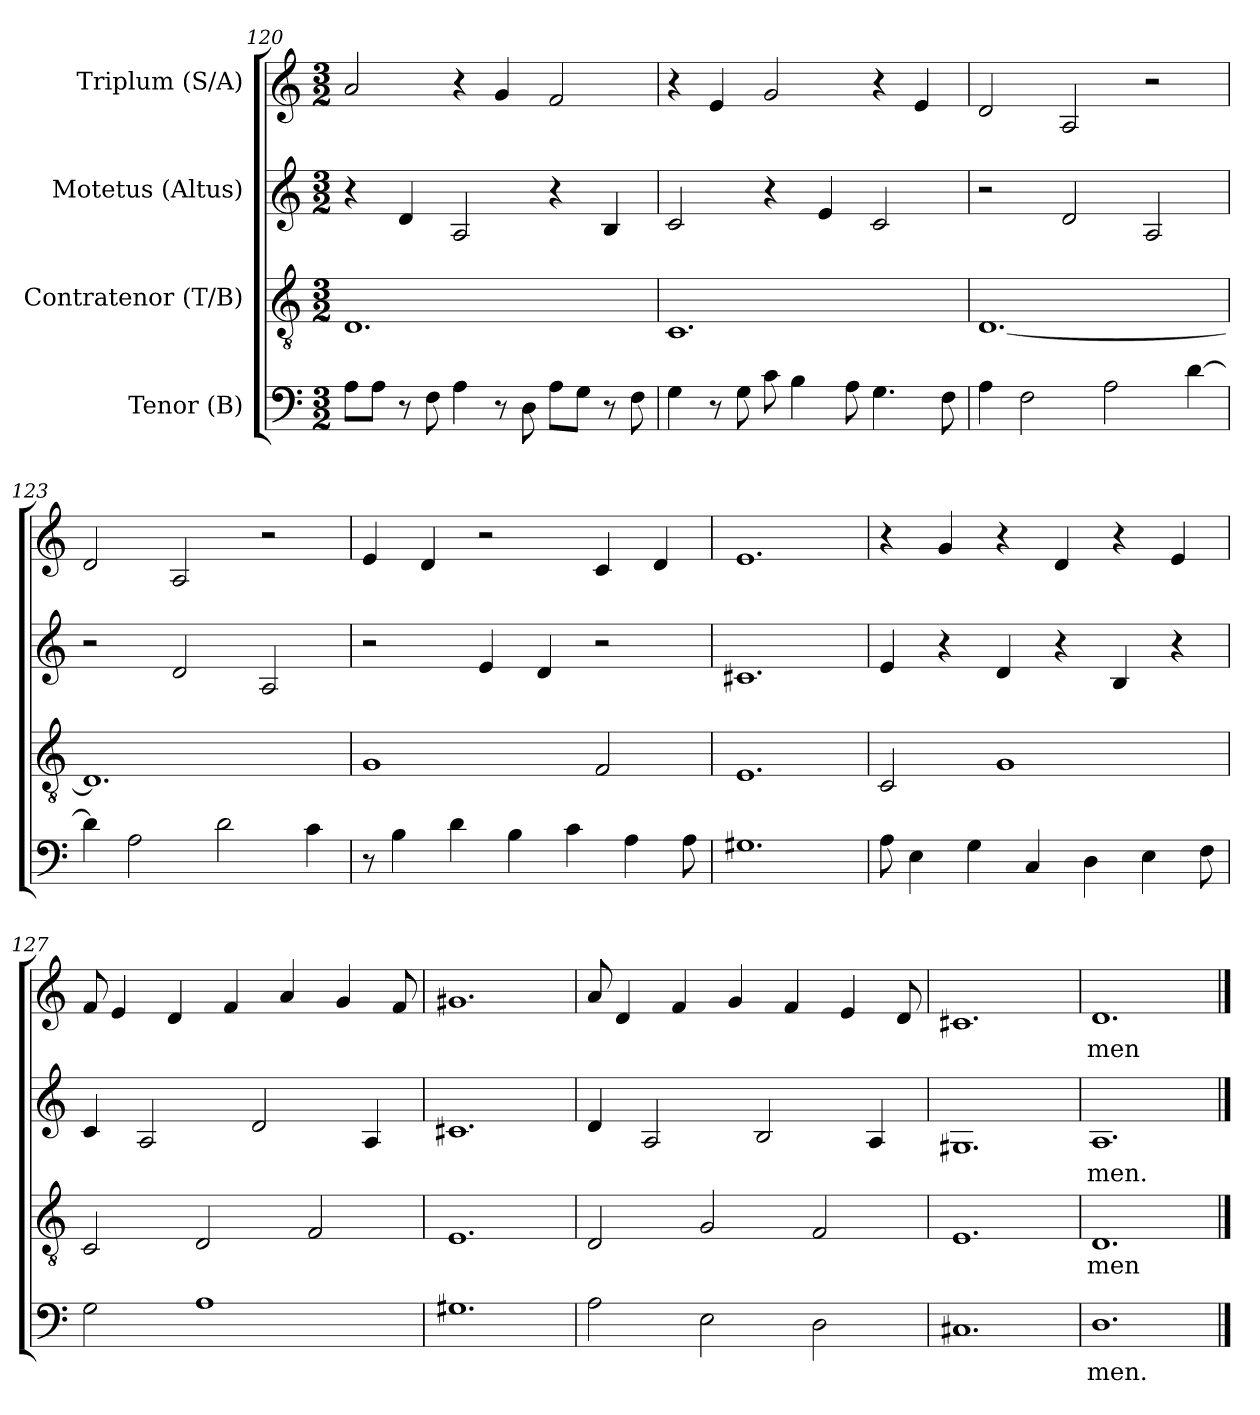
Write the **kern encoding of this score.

**kern	**text	**kern	**text	**kern	**text	**kern	**text
*part4	*part4	*part3	*part3	*part2	*part2	*part1	*part1
*staff4	*staff4	*staff3	*staff3	*staff2	*staff2	*staff1	*staff1
*I"Tenor  (B)	*	*I"Contratenor       (T/B)	*	*I"Motetus  (Altus)	*	*I"Triplum   (S/A)	*
!!LO:LB:g=z
*clefF4	*	*clefGv2	*	*clefG2	*	*clefG2	*
*k[]	*	*k[]	*	*k[]	*	*k[]	*
*C:	*	*C:	*	*C:	*	*C:	*
*M3/2	*	*M3/2	*	*M3/2	*	*M3/2	*
=120	=120	=120	=120	=120	=120	=120	=120
8A\L	.	1.D	.	4r	.	2a/	.
8A\J	.	.	.	.	.	.	.
8r	.	.	.	4d/	.	.	.
8F\	.	.	.	.	.	.	.
4A\	.	.	.	2A/	.	4r	.
8r	.	.	.	.	.	4g/	.
8D\	.	.	.	.	.	.	.
8A\L	.	.	.	4r	.	2f/	.
8G\J	.	.	.	.	.	.	.
8r	.	.	.	4B/	.	.	.
8F\	.	.	.	.	.	.	.
=121	=121	=121	=121	=121	=121	=121	=121
4G\	.	1.C	.	2c/	.	4r	.
8r	.	.	.	.	.	4e/	.
8G\	.	.	.	.	.	.	.
8c\	.	.	.	4r	.	2g/	.
4B\	.	.	.	.	.	.	.
.	.	.	.	4e/	.	.	.
8A\	.	.	.	.	.	.	.
4.G\	.	.	.	2c/	.	4r	.
.	.	.	.	.	.	4e/	.
8F\	.	.	.	.	.	.	.
=122	=122	=122	=122	=122	=122	=122	=122
4A\	.	[1.D	.	2r	.	2d/	.
2F\	.	.	.	.	.	.	.
.	.	.	.	2d/	.	2A/	.
2A\	.	.	.	.	.	.	.
.	.	.	.	2A/	.	2r	.
[4d\	.	.	.	.	.	.	.
=123	=123	=123	=123	=123	=123	=123	=123
4d\]	.	1.D]	.	2r	.	2d/	.
2A\	.	.	.	.	.	.	.
.	.	.	.	2d/	.	2A/	.
2d\	.	.	.	.	.	.	.
.	.	.	.	2A/	.	2r	.
4c\	.	.	.	.	.	.	.
=124	=124	=124	=124	=124	=124	=124	=124
8r	.	1G	.	2r	.	4e/	.
4B\	.	.	.	.	.	.	.
.	.	.	.	.	.	4d/	.
4d\	.	.	.	.	.	.	.
.	.	.	.	4e/	.	2r	.
4B\	.	.	.	.	.	.	.
.	.	.	.	4d/	.	.	.
4c\	.	.	.	.	.	.	.
.	.	2F/	.	2r	.	4c/	.
4A\	.	.	.	.	.	.	.
.	.	.	.	.	.	4d/	.
8A\	.	.	.	.	.	.	.
=125	=125	=125	=125	=125	=125	=125	=125
1.G#X	.	1.E	.	1.c#X	.	1.e	.
!!LO:LB:g=z
=126	=126	=126	=126	=126	=126	=126	=126
8A\	.	2C/	.	4e/	.	4r	.
4E\	.	.	.	.	.	.	.
.	.	.	.	4r	.	4g/	.
4G\	.	.	.	.	.	.	.
.	.	1G	.	4d/	.	4r	.
4C/	.	.	.	.	.	.	.
.	.	.	.	4r	.	4d/	.
4D\	.	.	.	.	.	.	.
.	.	.	.	4B/	.	4r	.
4E\	.	.	.	.	.	.	.
.	.	.	.	4r	.	4e/	.
8F\	.	.	.	.	.	.	.
=127	=127	=127	=127	=127	=127	=127	=127
2G\	.	2C/	.	4c/	.	8f/	.
.	.	.	.	.	.	4e/	.
.	.	.	.	2A/	.	.	.
.	.	.	.	.	.	4d/	.
1A	.	2D/	.	.	.	.	.
.	.	.	.	.	.	4f/	.
.	.	.	.	2d/	.	.	.
.	.	.	.	.	.	4a/	.
.	.	2F/	.	.	.	.	.
.	.	.	.	.	.	4g/	.
.	.	.	.	4A/	.	.	.
.	.	.	.	.	.	8f/	.
=128	=128	=128	=128	=128	=128	=128	=128
1.G#X	.	1.E	.	1.c#X	.	1.g#X	.
=129	=129	=129	=129	=129	=129	=129	=129
2A\	.	2D/	.	4d/	.	8a/	.
.	.	.	.	.	.	4d/	.
.	.	.	.	2A/	.	.	.
.	.	.	.	.	.	4f/	.
2E\	.	2G/	.	.	.	.	.
.	.	.	.	.	.	4g/	.
.	.	.	.	2B/	.	.	.
.	.	.	.	.	.	4f/	.
2D\	.	2F/	.	.	.	.	.
.	.	.	.	.	.	4e/	.
.	.	.	.	4A/	.	.	.
.	.	.	.	.	.	8d/	.
=130	=130	=130	=130	=130	=130	=130	=130
1.C#X	.	1.E	.	1.G#X	.	1.c#X	.
=131	=131	=131	=131	=131	=131	=131	=131
!	!LO:LY:b	!	!LO:LY:b	!	!LO:LY:b	!	!LO:LY:b
1.D	-men.	1.D	-men	1.A	-men.	1.d	-men
==	==	==	==	==	==	==	==
*-	*-	*-	*-	*-	*-	*-	*-
